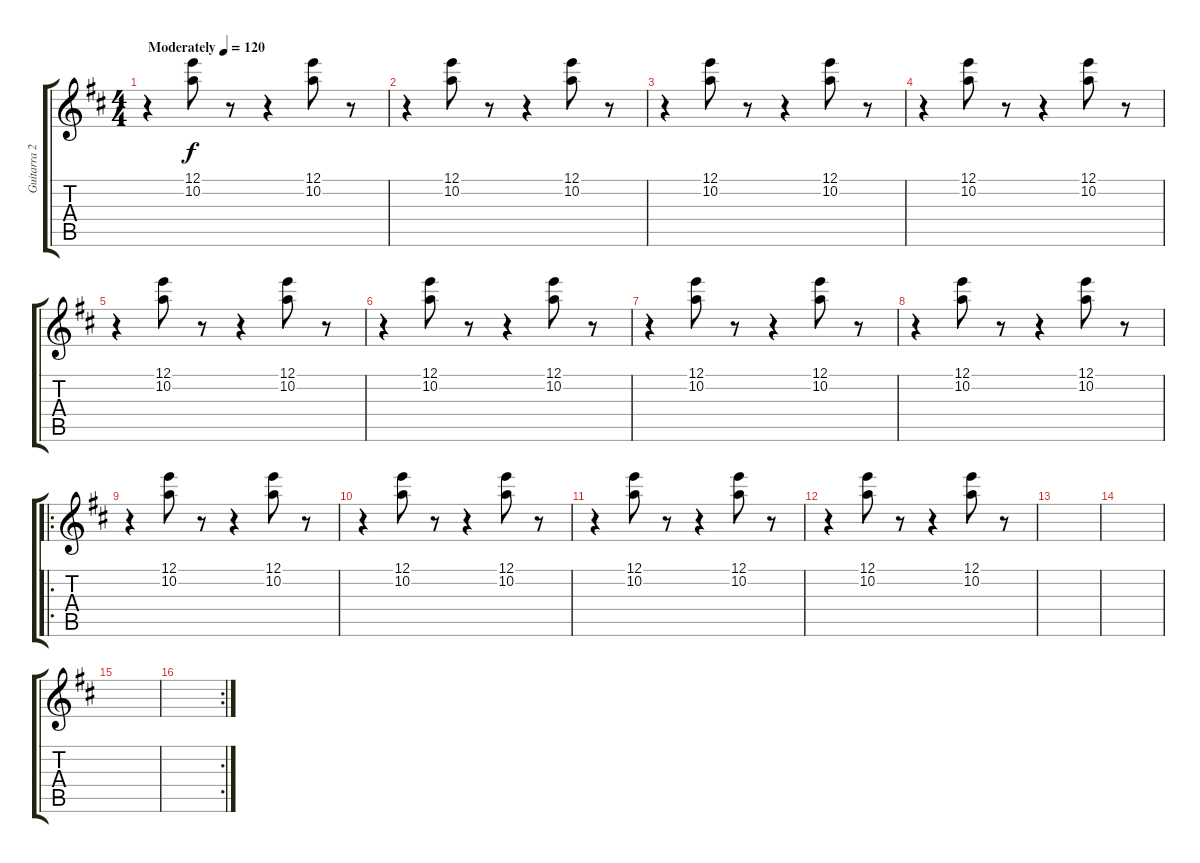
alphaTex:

\track ("Guitarra 2 Summers" "Guitarra 2") {instrument overdrivenguitar}
\staff {score tabs}
\tuning (E4 B3 G3 D3 A2 E2) {hide}
\ts (4 4)
\tempo (120 "Moderately")
\clef g2
\ks d
r.4{dy f instrument overdrivenguitar} (12.1 10.2).8 r.8 r.4 (12.1 10.2).8 r.8 |
r.4 (12.1 10.2).8 r.8 r.4 (12.1 10.2).8 r.8 |
r.4 (12.1 10.2).8 r.8 r.4 (12.1 10.2).8 r.8 |
r.4 (12.1 10.2).8 r.8 r.4 (12.1 10.2).8 r.8 |
r.4 (12.1 10.2).8 r.8 r.4 (12.1 10.2).8 r.8 |
r.4 (12.1 10.2).8 r.8 r.4 (12.1 10.2).8 r.8 |
r.4 (12.1 10.2).8 r.8 r.4 (12.1 10.2).8 r.8 |
r.4 (12.1 10.2).8 r.8 r.4 (12.1 10.2).8 r.8 |
\ro
r.4 (12.1 10.2).8 r.8 r.4 (12.1 10.2).8 r.8 |
r.4 (12.1 10.2).8 r.8 r.4 (12.1 10.2).8 r.8 |
r.4 (12.1 10.2).8 r.8 r.4 (12.1 10.2).8 r.8 |
r.4 (12.1 10.2).8 r.8 r.4 (12.1 10.2).8 r.8 |
|
|
|
\rc 2
